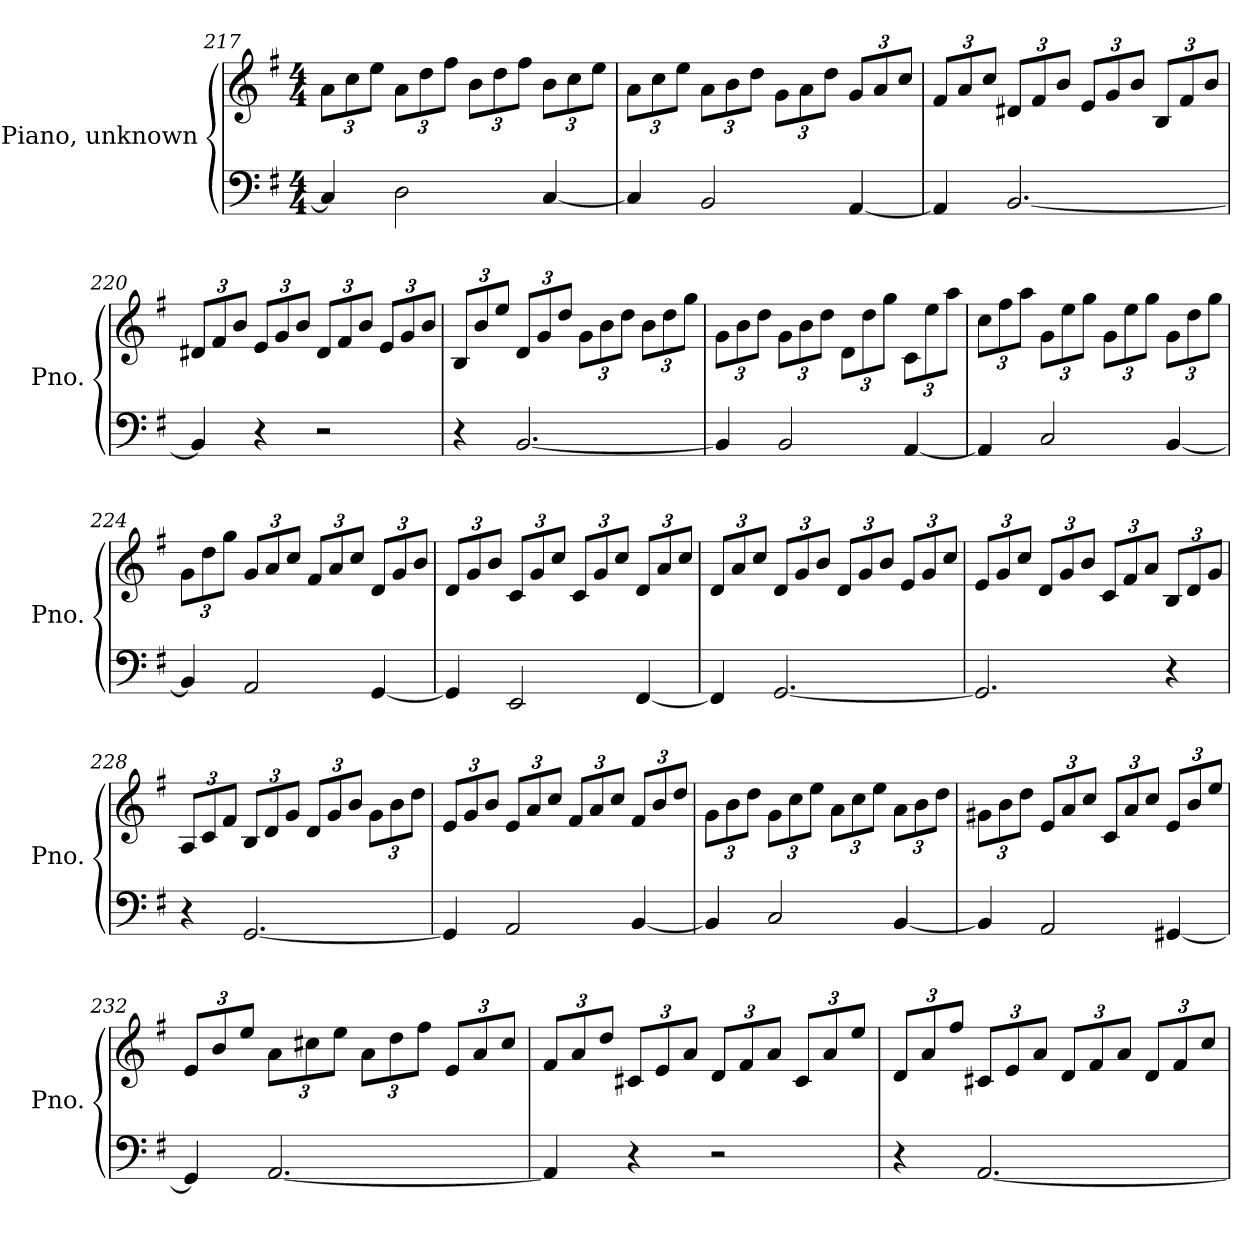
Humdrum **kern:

**kern	**kern
*part1	*part1
*staff2	*staff1
*I"Piano, unknown	*
*I'Pno.	*
!!LO:LB:g=z
*clefF4	*clefG2
*k[f#]	*k[f#]
*M4/4	*M4/4
*	*Xbrackettup
=217	=217
4C/]	12a\L
.	12cc\
.	12ee\J
2D\	12a\L
.	12dd\
.	12ff#\J
.	12b\L
.	12dd\
.	12ff#\J
[4C/	12b\L
.	12cc\
.	12ee\J
=218	=218
4C/]	12a\L
.	12cc\
.	12ee\J
2BB/	12a\L
.	12b\
.	12dd\J
.	12g\L
.	12a\
.	12dd\J
[4AA/	12g/L
.	12a/
.	12cc/J
=219	=219
4AA/]	12f#/L
.	12a/
.	12cc/J
[2.BB/	12d#X/L
.	12f#/
.	12b/J
.	12e/L
.	12g/
.	12b/J
.	12B/L
.	12f#/
.	12b/J
!!LO:LB:g=z
=220	=220
4BB/]	12d#X/L
.	12f#/
.	12b/J
4r	12e/L
.	12g/
.	12b/J
2r	12d#/L
.	12f#/
.	12b/J
.	12e/L
.	12g/
.	12b/J
=221	=221
4r	12B/L
.	12b/
.	12ee/J
[2.BB/	12d/L
.	12g/
.	12dd/J
.	12g\L
.	12b\
.	12dd\J
.	12b\L
.	12dd\
.	12gg\J
=222	=222
4BB/]	12g\L
.	12b\
.	12dd\J
2BB/	12g\L
.	12b\
.	12dd\J
.	12d\L
.	12dd\
.	12gg\J
[4AA/	12c\L
.	12ee\
.	12aa\J
!!LO:LB:g=z
=223	=223
4AA/]	12cc\L
.	12ff#\
.	12aa\J
2C/	12g\L
.	12ee\
.	12gg\J
.	12g\L
.	12ee\
.	12gg\J
[4BB/	12g\L
.	12dd\
.	12gg\J
=224	=224
4BB/]	12g\L
.	12dd\
.	12gg\J
2AA/	12g/L
.	12a/
.	12cc/J
.	12f#/L
.	12a/
.	12cc/J
[4GG/	12d/L
.	12g/
.	12b/J
=225	=225
4GG/]	12d/L
.	12g/
.	12b/J
2EE/	12c/L
.	12g/
.	12cc/J
.	12c/L
.	12g/
.	12cc/J
[4FF#/	12d/L
.	12a/
.	12cc/J
!!LO:PB:g=z
=226	=226
4FF#/]	12d/L
.	12a/
.	12cc/J
[2.GG/	12d/L
.	12g/
.	12b/J
.	12d/L
.	12g/
.	12b/J
.	12e/L
.	12g/
.	12cc/J
=227	=227
2.GG/]	12e/L
.	12g/
.	12cc/J
.	12d/L
.	12g/
.	12b/J
.	12c/L
.	12f#/
.	12a/J
4r	12B/L
.	12d/
.	12g/J
=228	=228
4r	12A/L
.	12c/
.	12f#/J
[2.GG/	12B/L
.	12d/
.	12g/J
.	12d/L
.	12g/
.	12b/J
.	12g\L
.	12b\
.	12dd\J
!!LO:LB:g=z
=229	=229
4GG/]	12e/L
.	12g/
.	12b/J
2AA/	12e/L
.	12a/
.	12cc/J
.	12f#/L
.	12a/
.	12cc/J
[4BB/	12f#/L
.	12b/
.	12dd/J
=230	=230
4BB/]	12g\L
.	12b\
.	12dd\J
2C/	12g\L
.	12cc\
.	12ee\J
.	12a\L
.	12cc\
.	12ee\J
[4BB/	12a\L
.	12b\
.	12dd\J
=231	=231
4BB/]	12g#X\L
.	12b\
.	12dd\J
2AA/	12e/L
.	12a/
.	12cc/J
.	12c/L
.	12a/
.	12cc/J
[4GG#X/	12e/L
.	12b/
.	12ee/J
!!LO:LB:g=z
=232	=232
4GG#/]	12e/L
.	12b/
.	12ee/J
[2.AA/	12a\L
.	12cc#X\
.	12ee\J
.	12a\L
.	12dd\
.	12ff#\J
.	12e/L
.	12a/
.	12cc#/J
=233	=233
4AA/]	12f#/L
.	12a/
.	12dd/J
4r	12c#X/L
.	12e/
.	12a/J
2r	12d/L
.	12f#/
.	12a/J
.	12c#/L
.	12a/
.	12ee/J
=234	=234
4r	12d/L
.	12a/
.	12ff#/J
[2.AA/	12c#X/L
.	12e/
.	12a/J
.	12d/L
.	12f#/
.	12a/J
.	12d/L
.	12f#/
.	12cc/J
=	=
*-	*-
